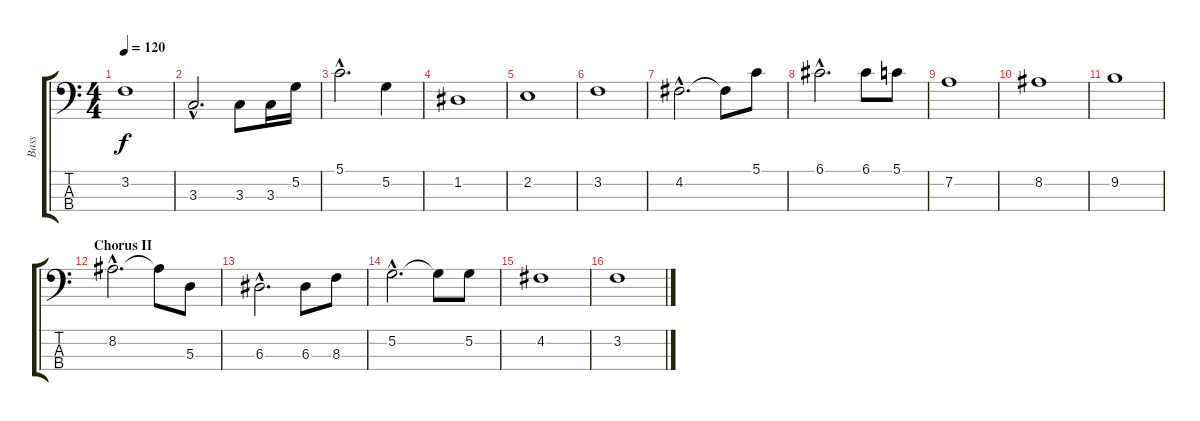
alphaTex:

\track ("Bass" "Bass") {instrument electricbassfinger}
\staff {score tabs}
\tuning (G2 D2 A1 E1) {hide}
\ts (4 4)
\tempo 120
\clef f4
\ks c
3.2.1{dy f} |
3.3{hac}.2{d} 3.3.8 3.3.16 5.2.16 |
5.1{hac}.2{d} 5.2.4 |
1.2.1 |
2.2.1 |
3.2.1 |
4.2{hac}.2{d} 4.2{t}.8 5.1.8 |
6.1{hac}.2{d} 6.1.8 5.1.8 |
7.2.1 |
8.2.1 |
9.2.1 |
\section ("" "Chorus II")
8.2{hac}.2{d} 8.2{t}.8 5.3.8 |
6.3{hac}.2{d} 6.3.8 8.3.8 |
5.2{hac}.2{d} 5.2{t}.8 5.2.8 |
4.2.1 |
3.2.1
